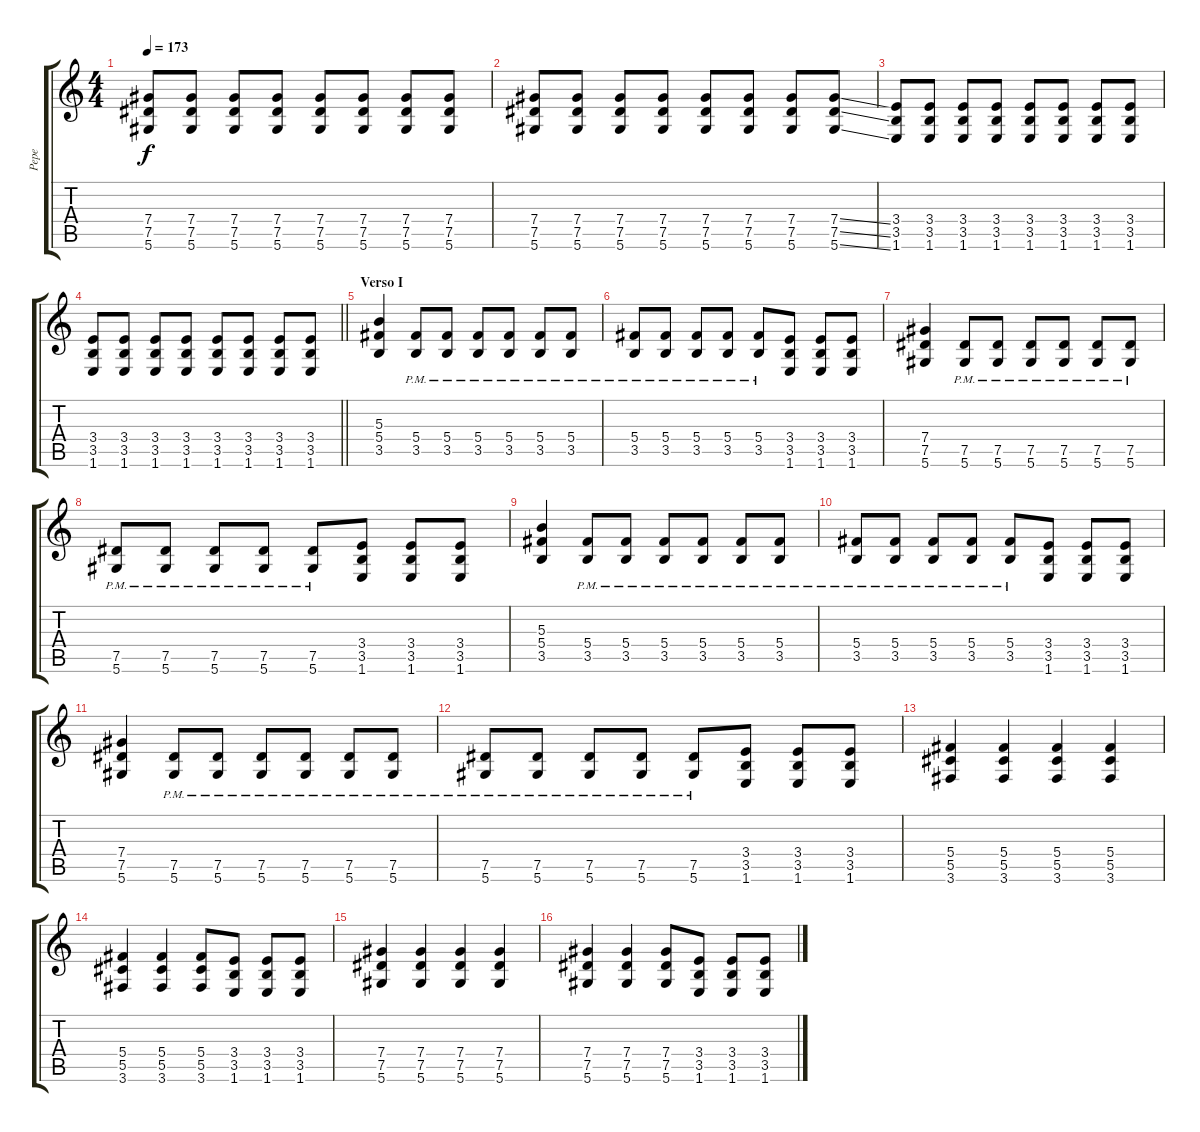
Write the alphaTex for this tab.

\track ("Pepe" "Pepe") {instrument distortionguitar}
\staff {score tabs}
\tuning (Eb4 Bb3 Gb3 Db3 Ab2 Eb2) {hide}
\ts (4 4)
\tempo 173
\clef g2
\ks c
(7.4 7.5 5.6).8{dy f} (7.4 7.5 5.6).8 (7.4 7.5 5.6).8 (7.4 7.5 5.6).8 (7.4 7.5 5.6).8 (7.4 7.5 5.6).8 (7.4 7.5 5.6).8 (7.4 7.5 5.6).8 |
(7.4 7.5 5.6).8 (7.4 7.5 5.6).8 (7.4 7.5 5.6).8 (7.4 7.5 5.6).8 (7.4 7.5 5.6).8 (7.4 7.5 5.6).8 (7.4 7.5 5.6).8 (7.4{ss} 7.5{ss} 5.6{ss}).8 |
(3.4 3.5 1.6).8 (3.4 3.5 1.6).8 (3.4 3.5 1.6).8 (3.4 3.5 1.6).8 (3.4 3.5 1.6).8 (3.4 3.5 1.6).8 (3.4 3.5 1.6).8 (3.4 3.5 1.6).8 |
\barLineRight lightlight
(3.4 3.5 1.6).8 (3.4 3.5 1.6).8 (3.4 3.5 1.6).8 (3.4 3.5 1.6).8 (3.4 3.5 1.6).8 (3.4 3.5 1.6).8 (3.4 3.5 1.6).8 (3.4 3.5 1.6).8 |
\section ("" "Verso I")
(5.3 5.4 3.5).4 (5.4{pm} 3.5{pm}).8 (5.4{pm} 3.5{pm}).8 (5.4{pm} 3.5{pm}).8 (5.4{pm} 3.5{pm}).8 (5.4{pm} 3.5{pm}).8 (5.4{pm} 3.5{pm}).8 |
(5.4{pm} 3.5{pm}).8 (5.4{pm} 3.5{pm}).8 (5.4{pm} 3.5{pm}).8 (5.4{pm} 3.5{pm}).8 (5.4{pm} 3.5{pm}).8 (3.4 3.5 1.6).8 (3.4 3.5 1.6).8 (3.4 3.5 1.6).8 |
(7.4 7.5 5.6).4 (7.5{pm} 5.6{pm}).8 (7.5{pm} 5.6{pm}).8 (7.5{pm} 5.6{pm}).8 (7.5{pm} 5.6{pm}).8 (7.5{pm} 5.6{pm}).8 (7.5{pm} 5.6{pm}).8 |
(7.5{pm} 5.6{pm}).8 (7.5{pm} 5.6{pm}).8 (7.5{pm} 5.6{pm}).8 (7.5{pm} 5.6{pm}).8 (7.5{pm} 5.6{pm}).8 (3.4 3.5 1.6).8 (3.4 3.5 1.6).8 (3.4 3.5 1.6).8 |
(5.3 5.4 3.5).4 (5.4{pm} 3.5{pm}).8 (5.4{pm} 3.5{pm}).8 (5.4{pm} 3.5{pm}).8 (5.4{pm} 3.5{pm}).8 (5.4{pm} 3.5{pm}).8 (5.4{pm} 3.5{pm}).8 |
(5.4{pm} 3.5{pm}).8 (5.4{pm} 3.5{pm}).8 (5.4{pm} 3.5{pm}).8 (5.4{pm} 3.5{pm}).8 (5.4{pm} 3.5{pm}).8 (3.4 3.5 1.6).8 (3.4 3.5 1.6).8 (3.4 3.5 1.6).8 |
(7.4 7.5 5.6).4 (7.5{pm} 5.6{pm}).8 (7.5{pm} 5.6{pm}).8 (7.5{pm} 5.6{pm}).8 (7.5{pm} 5.6{pm}).8 (7.5{pm} 5.6{pm}).8 (7.5{pm} 5.6{pm}).8 |
(7.5{pm} 5.6{pm}).8 (7.5{pm} 5.6{pm}).8 (7.5{pm} 5.6{pm}).8 (7.5{pm} 5.6{pm}).8 (7.5{pm} 5.6{pm}).8 (3.4 3.5 1.6).8 (3.4 3.5 1.6).8 (3.4 3.5 1.6).8 |
(5.4 5.5 3.6).4 (5.4 5.5 3.6).4 (5.4 5.5 3.6).4 (5.4 5.5 3.6).4 |
(5.4 5.5 3.6).4 (5.4 5.5 3.6).4 (5.4 5.5 3.6).8 (3.4 3.5 1.6).8 (3.4 3.5 1.6).8 (3.4 3.5 1.6).8 |
(7.4 7.5 5.6).4 (7.4 7.5 5.6).4 (7.4 7.5 5.6).4 (7.4 7.5 5.6).4 |
(7.4 7.5 5.6).4 (7.4 7.5 5.6).4 (7.4 7.5 5.6).8 (3.4 3.5 1.6).8 (3.4 3.5 1.6).8 (3.4 3.5 1.6).8
